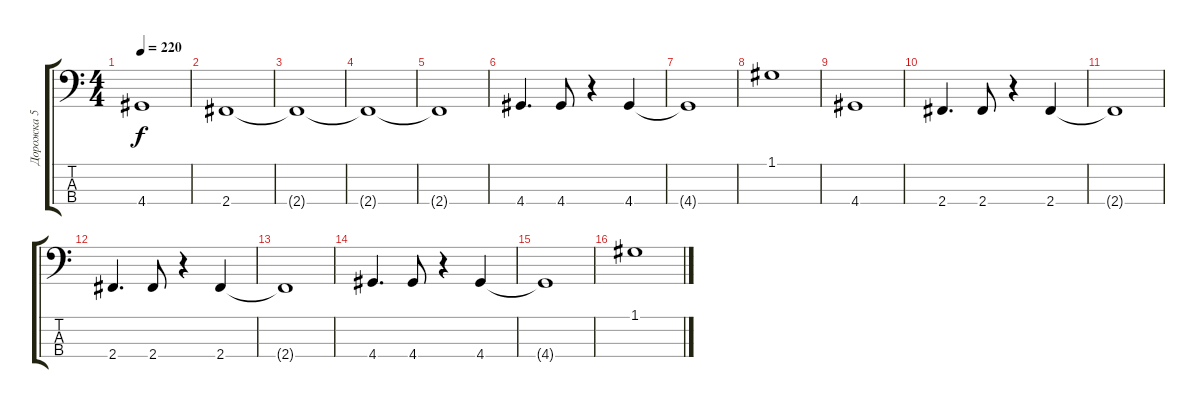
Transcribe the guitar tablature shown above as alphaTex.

\track ("Дорожка 5" "Дорожка 5") {instrument electricbassfinger}
\staff {score tabs}
\tuning (G2 D2 A1 E1) {hide}
\ts (4 4)
\tempo 220
\clef f4
\ks c
4.4{t}.1{dy f} |
2.4.1 |
2.4{t}.1 |
2.4{t}.1 |
2.4{t}.1 |
4.4.4{d} 4.4.8 r.4 4.4.4 |
4.4{t}.1 |
1.1.1 |
4.4.1 |
2.4.4{d} 2.4.8 r.4 2.4.4 |
2.4{t}.1 |
2.4.4{d} 2.4.8 r.4 2.4.4 |
2.4{t}.1 |
4.4.4{d} 4.4.8 r.4 4.4.4 |
4.4{t}.1 |
1.1.1
